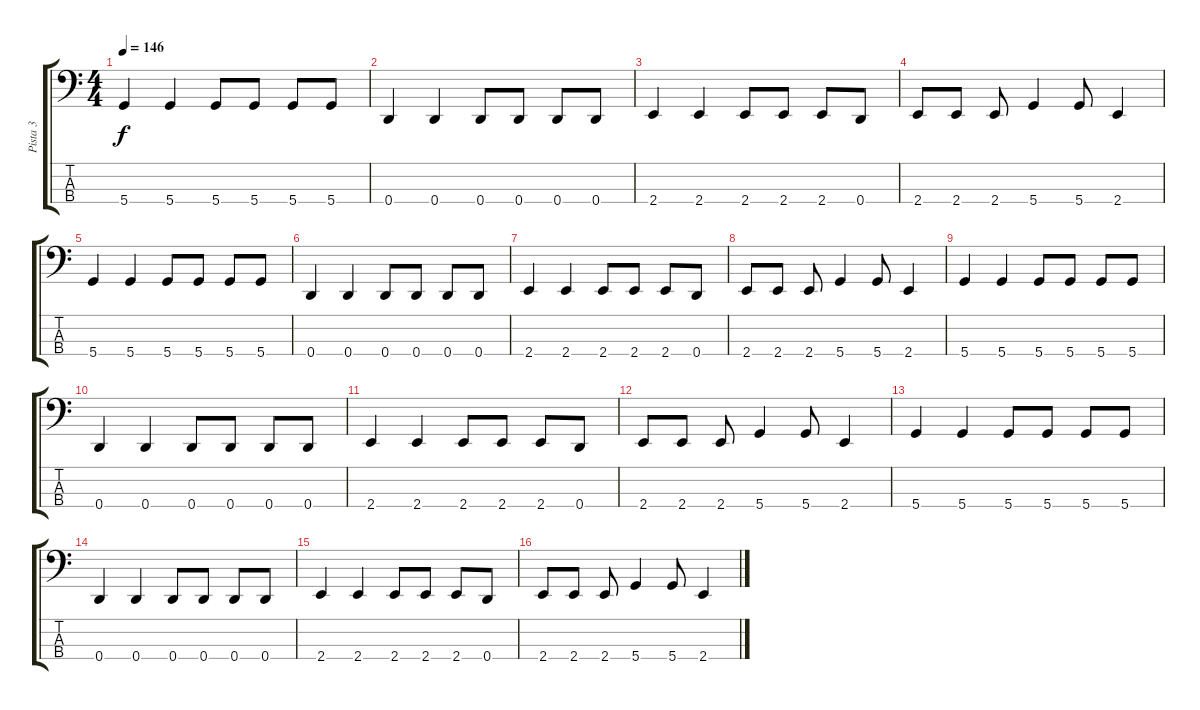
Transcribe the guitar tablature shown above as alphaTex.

\track ("Pista 3" "Pista 3") {instrument electricbasspick}
\staff {score tabs}
\tuning (G2 D2 A1 D1) {hide}
\ts (4 4)
\tempo 146
\clef f4
\ks c
5.4.4{dy f} 5.4.4 5.4.8 5.4.8 5.4.8 5.4.8 |
0.4.4 0.4.4 0.4.8 0.4.8 0.4.8 0.4.8 |
2.4.4 2.4.4 2.4.8 2.4.8 2.4.8 0.4.8 |
2.4.8 2.4.8 2.4.8 5.4.4 5.4.8 2.4.4 |
5.4.4 5.4.4 5.4.8 5.4.8 5.4.8 5.4.8 |
0.4.4 0.4.4 0.4.8 0.4.8 0.4.8 0.4.8 |
2.4.4 2.4.4 2.4.8 2.4.8 2.4.8 0.4.8 |
2.4.8 2.4.8 2.4.8 5.4.4 5.4.8 2.4.4 |
5.4.4 5.4.4 5.4.8 5.4.8 5.4.8 5.4.8 |
0.4.4 0.4.4 0.4.8 0.4.8 0.4.8 0.4.8 |
2.4.4 2.4.4 2.4.8 2.4.8 2.4.8 0.4.8 |
2.4.8 2.4.8 2.4.8 5.4.4 5.4.8 2.4.4 |
5.4.4 5.4.4 5.4.8 5.4.8 5.4.8 5.4.8 |
0.4.4 0.4.4 0.4.8 0.4.8 0.4.8 0.4.8 |
2.4.4 2.4.4 2.4.8 2.4.8 2.4.8 0.4.8 |
2.4.8 2.4.8 2.4.8 5.4.4 5.4.8 2.4.4
